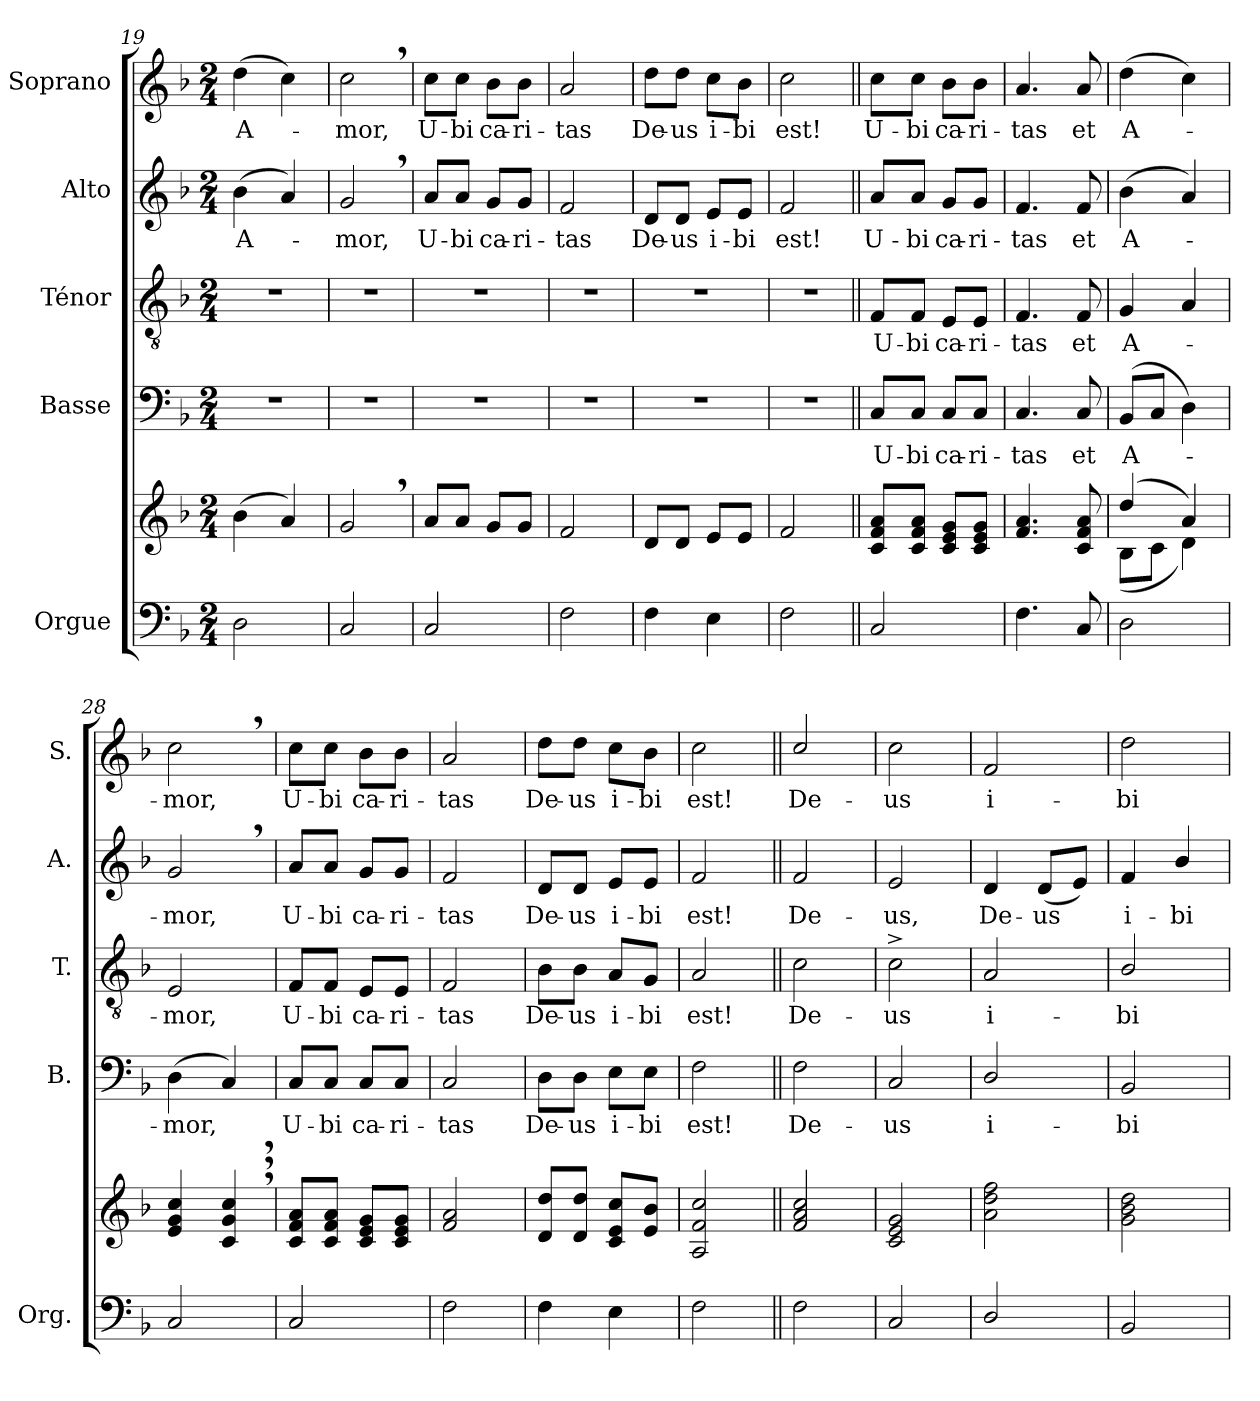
**kern	**kern	**kern	**text	**kern	**text	**kern	**text	**kern	**text
*part5	*part5	*part4	*part4	*part3	*part3	*part2	*part2	*part1	*part1
*staff6	*staff5	*staff4	*staff4	*staff3	*staff3	*staff2	*staff2	*staff1	*staff1
*I"Orgue	*	*I"Basse	*	*I"Ténor	*	*I"Alto	*	*I"Soprano	*
*I'Org.	*	*I'B.	*	*I'T.	*	*I'A.	*	*I'S.	*
*clefF4	*clefG2	*clefF4	*	*clefGv2	*	*clefG2	*	*clefG2	*
*k[b-]	*k[b-]	*k[b-]	*	*k[b-]	*	*k[b-]	*	*k[b-]	*
*M2/4	*M2/4	*M2/4	*	*M2/4	*	*M2/4	*	*M2/4	*
=19	=19	=19	=19	=19	=19	=19	=19	=19	=19
!	!	!	!	!	!	!	!LO:LY:b	!	!LO:LY:b
2D\	(4b-\	2r	.	2r	.	(4b-\	A-	(4dd\	A-
.	4a/)	.	.	.	.	4a/)	.	4cc\)	.
=20	=20	=20	=20	=20	=20	=20	=20	=20	=20
!	!	!	!	!	!	!	!LO:LY:b	!	!LO:LY:b
2C/	2g,/	2r	.	2r	.	2g,/	-mor,	2cc,\	-mor,
=21	=21	=21	=21	=21	=21	=21	=21	=21	=21
!	!	!	!	!	!	!	!LO:LY:b	!	!LO:LY:b
2C/	8a/L	2r	.	2r	.	8a/L	U-	8cc\L	U-
!	!	!	!	!	!	!	!LO:LY:b	!	!LO:LY:b
.	8a/J	.	.	.	.	8a/J	-bi	8cc\J	-bi
!	!	!	!	!	!	!	!LO:LY:b	!	!LO:LY:b
.	8g/L	.	.	.	.	8g/L	ca-	8b-\L	ca-
!	!	!	!	!	!	!	!LO:LY:b	!	!LO:LY:b
.	8g/J	.	.	.	.	8g/J	-ri-	8b-\J	-ri-
=22	=22	=22	=22	=22	=22	=22	=22	=22	=22
!	!	!	!	!	!	!	!LO:LY:b	!	!LO:LY:b
2F\	2f/	2r	.	2r	.	2f/	-tas	2a/	-tas
=23	=23	=23	=23	=23	=23	=23	=23	=23	=23
!	!	!	!	!	!	!	!LO:LY:b	!	!LO:LY:b
4F\	8d/L	2r	.	2r	.	8d/L	De-	8dd\L	De-
!	!	!	!	!	!	!	!LO:LY:b	!	!LO:LY:b
.	8d/J	.	.	.	.	8d/J	-us	8dd\J	-us
!	!	!	!	!	!	!	!LO:LY:b	!	!LO:LY:b
4E\	8e/L	.	.	.	.	8e/L	i-	8cc\L	i-
!	!	!	!	!	!	!	!LO:LY:b	!	!LO:LY:b
.	8e/J	.	.	.	.	8e/J	-bi	8b-\J	-bi
=24	=24	=24	=24	=24	=24	=24	=24	=24	=24
!	!	!	!	!	!	!	!LO:LY:b	!	!LO:LY:b
2F\	2f/	2r	.	2r	.	2f/	est!	2cc\	est!
!!LO:PB:g=z
=25||	=25||	=25||	=25||	=25||	=25||	=25||	=25||	=25||	=25||
*	*	*	*	*	*	*	*	*MM60	*
!	!	!	!LO:LY:b	!	!LO:LY:b	!	!LO:LY:b	!	!LO:LY:b
2C/	8c/ 8f/ 8a/L	8C/L	U-	8F/L	U-	8a/L	U-	8cc\L	U-
!	!	!	!LO:LY:b	!	!LO:LY:b	!	!LO:LY:b	!	!LO:LY:b
.	8c/ 8f/ 8a/J	8C/J	-bi	8F/J	-bi	8a/J	-bi	8cc\J	-bi
!	!	!	!LO:LY:b	!	!LO:LY:b	!	!LO:LY:b	!	!LO:LY:b
.	8c/ 8e/ 8g/L	8C/L	ca-	8E/L	ca-	8g/L	ca-	8b-\L	ca-
!	!	!	!LO:LY:b	!	!LO:LY:b	!	!LO:LY:b	!	!LO:LY:b
.	8c/ 8e/ 8g/J	8C/J	-ri-	8E/J	-ri-	8g/J	-ri-	8b-\J	-ri-
=26	=26	=26	=26	=26	=26	=26	=26	=26	=26
!	!	!	!LO:LY:b	!	!LO:LY:b	!	!LO:LY:b	!	!LO:LY:b
4.F\	4.f/ 4.a/	4.C/	-tas	4.F/	-tas	4.f/	-tas	4.a/	-tas
!	!	!	!LO:LY:b	!	!LO:LY:b	!	!LO:LY:b	!	!LO:LY:b
8C/	8c/ 8f/ 8a/	8C/	et	8F/	et	8f/	et	8a/	et
=27	=27	=27	=27	=27	=27	=27	=27	=27	=27
*	*^	*	*	*	*	*	*	*	*
!	!	!	!	!LO:LY:b	!	!LO:LY:b	!	!LO:LY:b	!	!LO:LY:b
2D\	(4dd/	(8B-\L	(8BB-/L	A-	4G/	A-	(4b-\	A-	(4dd\	A-
.	.	8c\J	8C/J	.	.	.	.	.	.	.
.	4a/)	4d\)	4D\)	.	4A/	.	4a/)	.	4cc\)	.
=28	=28	=28	=28	=28	=28	=28	=28	=28	=28	=28
!	!	!	!	!LO:LY:b	!	!LO:LY:b	!	!LO:LY:b	!	!LO:LY:b
*	*v	*v	*	*	*	*	*	*	*	*
2C/	4e/ 4g/ 4cc/	(4D\	-mor,	2E/	-mor,	2g,/	-mor,	2cc,\	-mor,
.	4c/, 4g/, 4cc/,	4C/)	.	.	.	.	.	.	.
=29	=29	=29	=29	=29	=29	=29	=29	=29	=29
!	!	!	!LO:LY:b	!	!LO:LY:b	!	!LO:LY:b	!	!LO:LY:b
2C/	8c/ 8f/ 8a/L	8C/L	U-	8F/L	U-	8a/L	U-	8cc\L	U-
!	!	!	!LO:LY:b	!	!LO:LY:b	!	!LO:LY:b	!	!LO:LY:b
.	8c/ 8f/ 8a/J	8C/J	-bi	8F/J	-bi	8a/J	-bi	8cc\J	-bi
!	!	!	!LO:LY:b	!	!LO:LY:b	!	!LO:LY:b	!	!LO:LY:b
.	8c/ 8e/ 8g/L	8C/L	ca-	8E/L	ca-	8g/L	ca-	8b-\L	ca-
!	!	!	!LO:LY:b	!	!LO:LY:b	!	!LO:LY:b	!	!LO:LY:b
.	8c/ 8e/ 8g/J	8C/J	-ri-	8E/J	-ri-	8g/J	-ri-	8b-\J	-ri-
=30	=30	=30	=30	=30	=30	=30	=30	=30	=30
!	!	!	!LO:LY:b	!	!LO:LY:b	!	!LO:LY:b	!	!LO:LY:b
2F\	2f/ 2a/	2C/	-tas	2F/	-tas	2f/	-tas	2a/	-tas
=31	=31	=31	=31	=31	=31	=31	=31	=31	=31
!	!	!	!LO:LY:b	!	!LO:LY:b	!	!LO:LY:b	!	!LO:LY:b
4F\	8d/ 8dd/L	8D\L	De-	8B-\L	De-	8d/L	De-	8dd\L	De-
!	!	!	!LO:LY:b	!	!LO:LY:b	!	!LO:LY:b	!	!LO:LY:b
.	8d/ 8dd/J	8D\J	-us	8B-\J	-us	8d/J	-us	8dd\J	-us
!	!	!	!LO:LY:b	!	!LO:LY:b	!	!LO:LY:b	!	!LO:LY:b
4E\	8c/ 8e/ 8cc/L	8E\L	i-	8A/L	i-	8e/L	i-	8cc\L	i-
!	!	!	!LO:LY:b	!	!LO:LY:b	!	!LO:LY:b	!	!LO:LY:b
.	8e/ 8b-/J	8E\J	-bi	8G/J	-bi	8e/J	-bi	8b-\J	-bi
=32	=32	=32	=32	=32	=32	=32	=32	=32	=32
!	!	!	!LO:LY:b	!	!LO:LY:b	!	!LO:LY:b	!	!LO:LY:b
2F\	2A/ 2f/ 2cc/	2F\	est!	2A/	est!	2f/	est!	2cc\	est!
=33||	=33||	=33||	=33||	=33||	=33||	=33||	=33||	=33||	=33||
!	!	!	!LO:LY:b	!	!LO:LY:b	!	!LO:LY:b	!	!LO:LY:b
2F\	2f/ 2a/ 2cc/	2F\	De-	2c\	De-	2f/	De-	2cc/	De-
=34	=34	=34	=34	=34	=34	=34	=34	=34	=34
!	!	!	!LO:LY:b	!	!LO:LY:b	!	!LO:LY:b	!	!LO:LY:b
2C/	2c/ 2e/ 2g/	2C/	-us	2c^>\	-us	2e/	-us,	2cc\	-us
=35	=35	=35	=35	=35	=35	=35	=35	=35	=35
!	!	!	!LO:LY:b	!	!LO:LY:b	!	!LO:LY:b	!	!LO:LY:b
2D/	2a\ 2dd\ 2ff\	2D/	i-	2A/	i-	4d/	De-	2f/	i-
!	!	!	!	!	!	!	!LO:LY:b	!	!
.	.	.	.	.	.	(<8d/L	-us	.	.
.	.	.	.	.	.	8e/J)	.	.	.
!!LO:LB:g=z
=36	=36	=36	=36	=36	=36	=36	=36	=36	=36
!	!	!	!LO:LY:b	!	!LO:LY:b	!	!LO:LY:b	!	!LO:LY:b
2BB-/	2g\ 2b-\ 2dd\	2BB-/	-bi	2B-/	-bi	4f/	i-	2dd\	-bi
!	!	!	!	!	!	!	!LO:LY:b	!	!
.	.	.	.	.	.	4b-/	-bi	.	.
=	=	=	=	=	=	=	=	=	=
*-	*-	*-	*-	*-	*-	*-	*-	*-	*-
